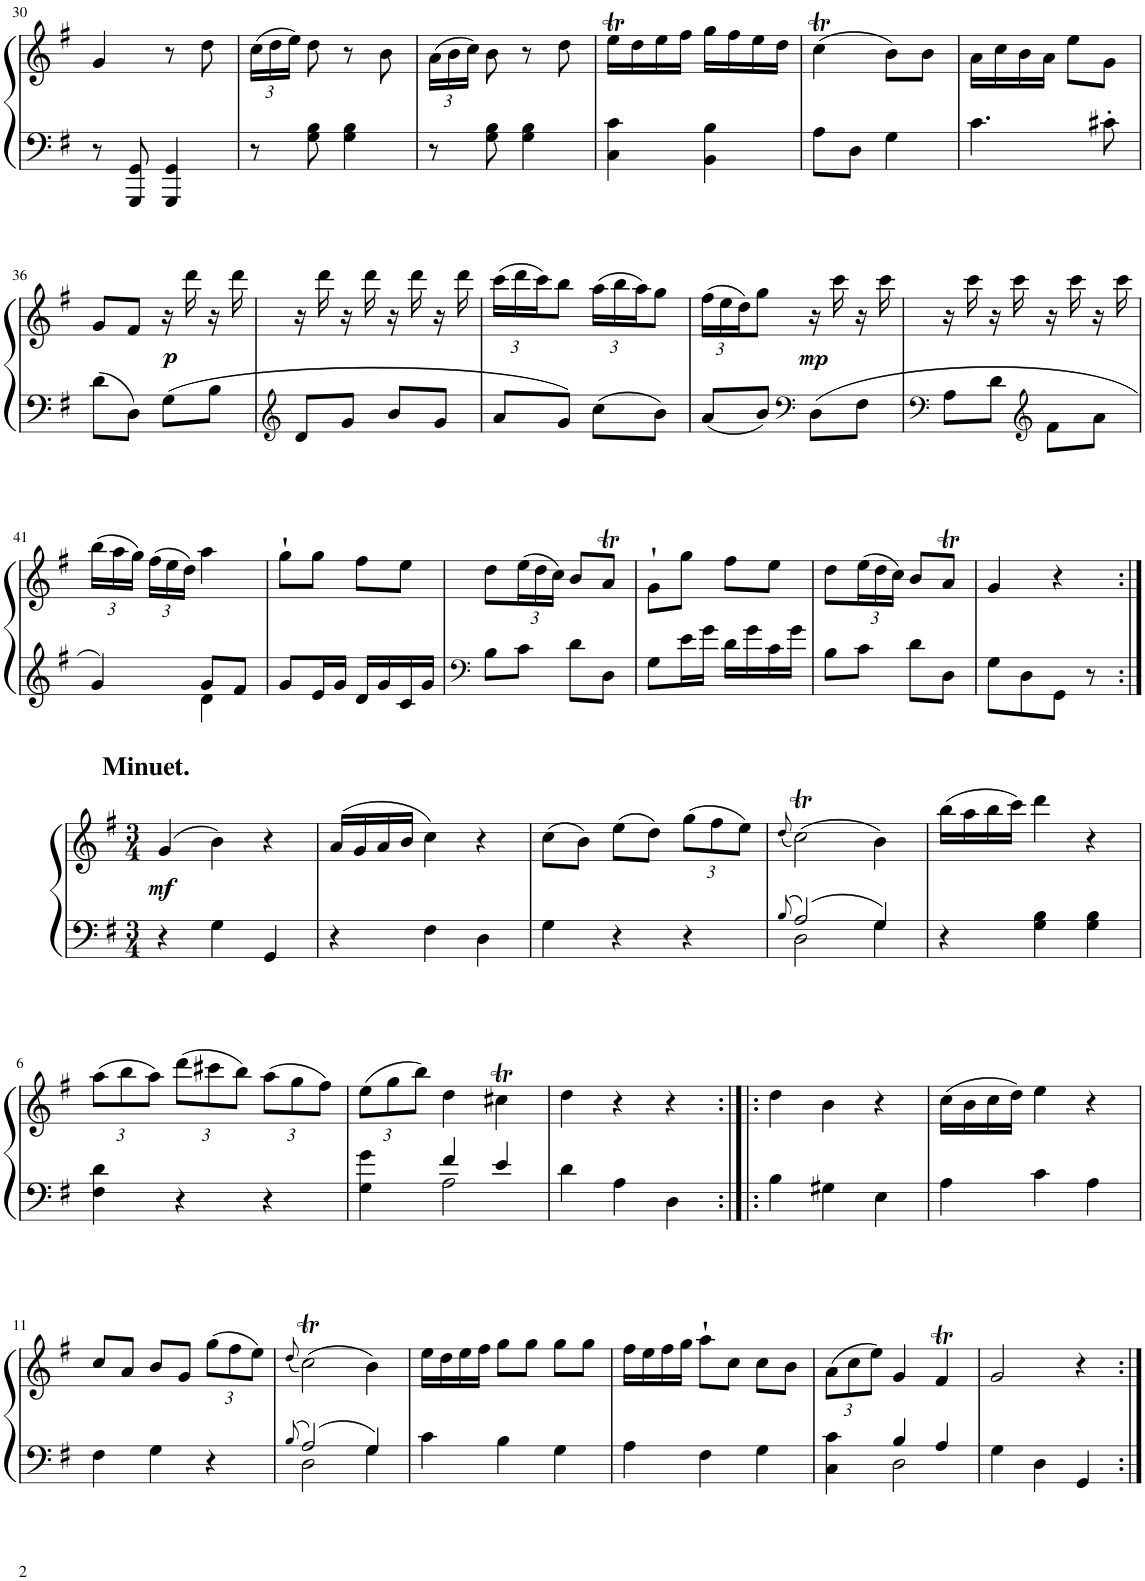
**kern	**kern	**dynam
*part1	*part1	*part1
*staff2	*staff1	*staff1/2
*I"Grand Piano	*	*
*I'Pno	*	*
!!LO:PB:g=z
*clefF4	*clefG2	*
*k[f#]	*k[f#]	*
*G:	*G:	*
*M2/4	*M2/4	*
=30	=30	=30
8r	4g/	.
8GGG/ 8GG/	.	.
4GGG/ 4GG/	8r	.
.	8dd\	.
=31	=31	=31
*	*Xbrackettup	*
8r	(24cc\LL	.
.	24dd\	.
.	24ee\JJ)	.
8G\ 8B\	8dd\	.
4G\ 4B\	8r	.
.	8b\	.
=32	=32	=32
8r	(24a\LL	.
.	24b\	.
.	24cc\JJ)	.
8G\ 8B\	8b\	.
4G\ 4B\	8r	.
.	8dd\	.
=33	=33	=33
4C\ 4c\	16eeT\LL	.
.	16dd\	.
.	16ee\	.
.	16ff#\JJ	.
4BB\ 4B\	16gg\LL	.
.	16ff#\	.
.	16ee\	.
.	16dd\JJ	.
=34	=34	=34
8A\L	(4ccT\	.
8D\J	.	.
4G\	8b\L)	.
.	8b\J	.
=35	=35	=35
4.c\	16a\LL	.
.	16cc\	.
.	16b\	.
.	16a\JJ	.
.	8ee\L	.
8c#X'\	8g\J	.
!!LO:LB:g=z
=36	=36	=36
8d\L	8g/L	.
8D\J	8f#/J	.
!	!	!LO:DY:b
8G\L	16r	p
.	16ddd\	.
8B\J	16r	.
.	16ddd\	.
=37	=37	=37
*clefG2	*	*
8d/L	16r	.
.	16ddd\	.
8g/J	16r	.
.	16ddd\	.
8b/L	16r	.
.	16ddd\	.
8g/J	16r	.
.	16ddd\	.
=38	=38	=38
8a/L	(24ccc\LL	.
.	24ddd\	.
.	24ccc\J)	.
8g/J	8bb\J	.
8cc\L	(24aa\LL	.
.	24bb\	.
.	24aa\J)	.
8b\J	8gg\J	.
=39	=39	=39
8a/L	(24ff#\LL	.
.	24ee\	.
.	24dd\J)	.
8b/J	8gg\J	.
*clefF4	*	*
!	!	!LO:DY:b
8D\L	16r	mp
.	16ccc\	.
8F#\J	16r	.
.	16ccc\	.
=40	=40	=40
*clefF4	*	*
8A\L	16r	.
.	16ccc\	.
8d\J	16r	.
.	16ccc\	.
*clefG2	*	*
8f#\L	16r	.
.	16ccc\	.
8a\J	16r	.
.	16ccc\	.
!!LO:LB:g=z
=41	=41	=41
*^	*	*
4g/	4ryy	(24bb\LL	.
.	.	24aa\	.
.	.	24gg\JJ)	.
.	.	(24ff#\LL	.
.	.	24ee\	.
.	.	24dd\JJ)	.
8g/L	4d\	4aa\	.
8f#/J	.	.	.
*v	*v	*	*
=42	=42	=42
8g/L	8gg`\L	.
16e/L	8gg\J	.
16g/JJ	.	.
16d/LL	8ff#\L	.
16g/	.	.
16c/	8ee\J	.
16g/JJ	.	.
=43	=43	=43
*clefF4	*	*
8B\L	8dd\L	.
8c\J	(24ee\L	.
.	24dd\	.
.	24cc\JJ)	.
8d\L	8b/L	.
8D\J	8aT/J	.
=44	=44	=44
8G\L	8g`\L	.
16e\L	8gg\J	.
16g\JJ	.	.
16d\LL	8ff#\L	.
16g\	.	.
16c\	8ee\J	.
16g\JJ	.	.
=45	=45	=45
8B\L	8dd\L	.
8c\J	(24ee\L	.
.	24dd\	.
.	24cc\JJ)	.
8d\L	8b/L	.
8D\J	8aT/J	.
=46	=46	=46
8G\L	4g/	.
8D\	.	.
8GG\J	4r	.
8r	.	.
!!LO:LB:g=z
=1:|!	=1:|!	=1:|!
*M3/4	*M3/4	*
!	!LO:TX:a:B:t=Minuet.	!
!	!	!LO:DY:b
4r	(4g/	mf
4G\	4b\)	.
4GG/	4r	.
=2	=2	=2
4r	(16a/LL	.
.	16g/	.
.	16a/	.
.	16b/JJ	.
4F#\	4cc\)	.
4D\	4r	.
=3	=3	=3
4G\	(8cc\L	.
.	8b\J)	.
4r	(8ee\L	.
.	8dd\J)	.
4r	(12gg\L	.
.	12ff#\	.
.	12ee\J)	.
=4	=4	=4
8qB/	(8qdd/	.
*^	*	*
2A/	2D\	(2ccT\)	.
4G/	4G\	4b\)	.
*v	*v	*	*
=5	=5	=5
4r	(16bb\LL	.
.	16aa\	.
.	16bb\	.
.	16ccc\JJ)	.
4G\ 4B\	4ddd\	.
4G\ 4B\	4r	.
!!LO:LB:g=z
=6	=6	=6
4F#\ 4d\	(12aa\L	.
.	12bb\	.
.	12aa\J)	.
4r	(12ddd\L	.
.	12ccc#X\	.
.	12bb\J)	.
4r	(12aa\L	.
.	12gg\	.
.	12ff#\J)	.
=7	=7	=7
*^	*	*
4G\ 4g\	4ryy	(12ee\L	.
.	.	12gg\	.
.	.	12bb\J)	.
4f#/	2A\	4dd\	.
4e/	.	4cc#Xt\	.
*v	*v	*	*
=8	=8	=8
4d\	4dd\	.
4A\	4r	.
4D\	4r	.
=9:|!|:	=9:|!|:	=9:|!|:
4B\	4dd\	.
4G#X\	4b\	.
4E\	4r	.
=10	=10	=10
4A\	(16cc\LL	.
.	16b\	.
.	16cc\	.
.	16dd\JJ)	.
4c\	4ee\	.
4A\	4r	.
!!LO:LB:g=z
=11	=11	=11
4F#\	8cc/L	.
.	8a/J	.
4G\	8b/L	.
.	8g/J	.
4r	(12gg\L	.
.	12ff#\	.
.	12ee\J)	.
=12	=12	=12
8qB/	(8qdd/	.
*^	*	*
2A/	2D\	(2ccT\)	.
4G/	4G\	4b\)	.
*v	*v	*	*
=13	=13	=13
4c\	16ee\LL	.
.	16dd\	.
.	16ee\	.
.	16ff#\JJ	.
4B\	8gg\L	.
.	8gg\J	.
4G\	8gg\L	.
.	8gg\J	.
=14	=14	=14
4A\	16ff#\LL	.
.	16ee\	.
.	16ff#\	.
.	16gg\JJ	.
4F#\	8aa`\L	.
.	8cc\J	.
4G\	8cc\L	.
.	8b\J	.
=15	=15	=15
*^	*	*
4C\ 4c\	4ryy	(12a\L	.
.	.	12cc\	.
.	.	12ee\J)	.
4B/	2D\	4g/	.
4A/	.	4f#t/	.
*v	*v	*	*
=16	=16	=16
4G\	2g/	.
4D\	.	.
4GG/	4r	.
=:|!	=:|!	=:|!
*-	*-	*-
